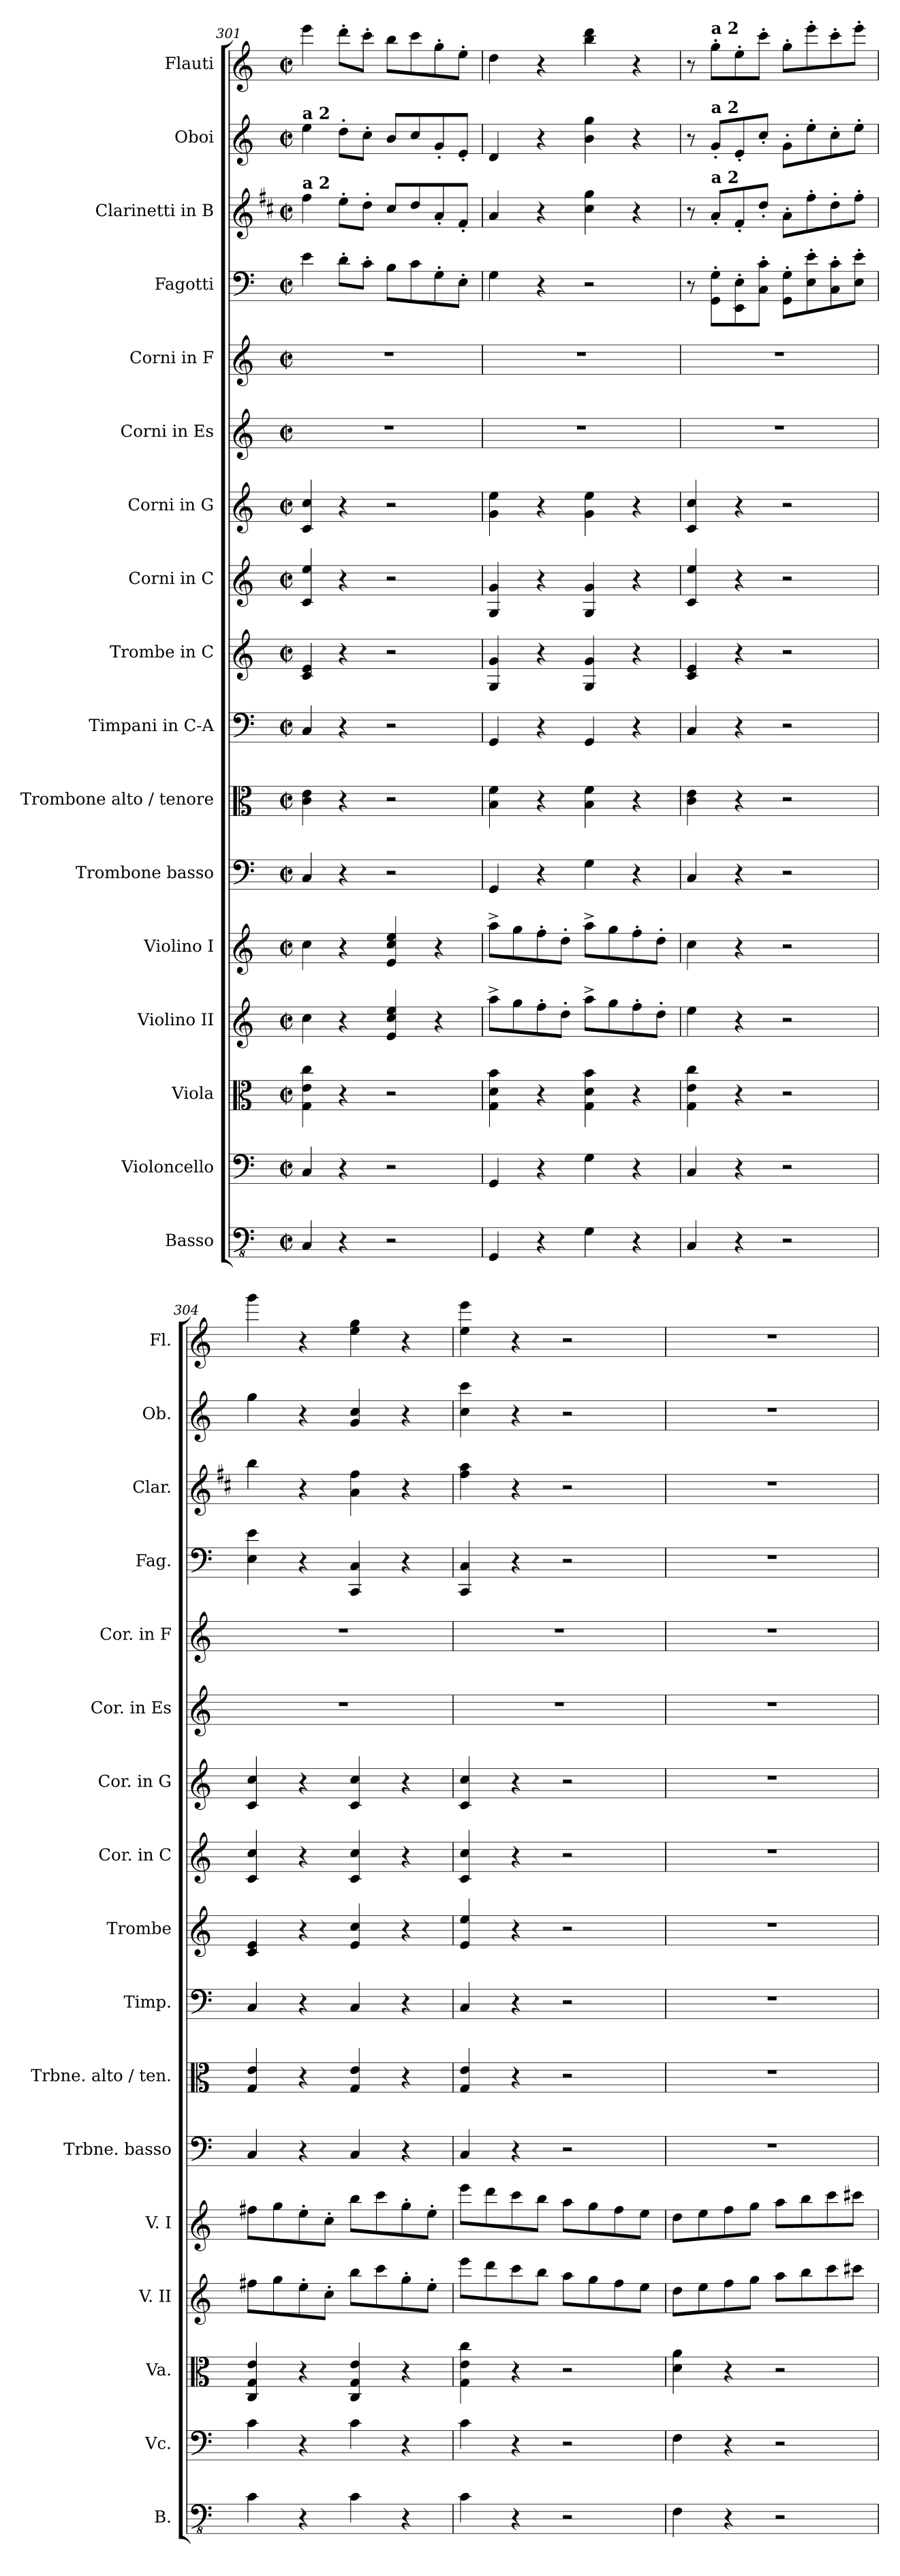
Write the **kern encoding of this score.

**kern	**kern	**kern	**kern	**kern	**kern	**kern	**kern	**kern	**kern	**kern	**kern	**kern	**kern	**kern	**kern	**kern
*part17	*part16	*part15	*part14	*part13	*part12	*part11	*part10	*part9	*part8	*part7	*part6	*part5	*part4	*part3	*part2	*part1
*staff17	*staff16	*staff15	*staff14	*staff13	*staff12	*staff11	*staff10	*staff9	*staff8	*staff7	*staff6	*staff5	*staff4	*staff3	*staff2	*staff1
*I"Basso	*I"Violoncello	*I"Viola	*I"Violino II	*I"Violino I	*I"Trombone basso	*I"Trombone alto / tenore	*I"Timpani in C-A	*I"Trombe in C	*I"Corni in C	*I"Corni in G	*I"Corni in Es	*I"Corni in F	*I"Fagotti	*I"Clarinetti in B	*I"Oboi	*I"Flauti
*I'B.	*I'Vc.	*I'Va.	*I'V. II	*I'V. I	*I'Trbne. basso	*I'Trbne. alto / ten.	*I'Timp.	*I'Trombe	*I'Cor. in C	*I'Cor. in G	*I'Cor. in Es	*I'Cor. in F	*I'Fag.	*I'Clar.	*I'Ob.	*I'Fl.
*clefFv4	*clefF4	*clefC3	*clefG2	*clefG2	*clefF4	*clefC3	*clefF4	*clefG2	*clefG2	*clefG2	*clefG2	*clefG2	*clefF4	*clefG2	*clefG2	*clefG2
*	*	*	*	*	*	*	*	*	*ITrd7c12	*ITrd3c5	*ITrd5c9	*ITrd4c7	*	*ITrd1c2	*	*
*k[]	*k[]	*k[]	*k[]	*k[]	*k[]	*k[]	*k[]	*k[]	*k[]	*k[f#]	*k[b-e-a-]	*k[b-]	*k[]	*k[]	*k[]	*k[]
*M2/2	*M2/2	*M2/2	*M2/2	*M2/2	*M2/2	*M2/2	*M2/2	*M2/2	*M2/2	*M2/2	*M2/2	*M2/2	*M2/2	*M2/2	*M2/2	*M2/2
*met(c|)	*met(c|)	*met(c|)	*met(c|)	*met(c|)	*met(c|)	*met(c|)	*met(c|)	*met(c|)	*met(c|)	*met(c|)	*met(c|)	*met(c|)	*met(c|)	*met(c|)	*met(c|)	*met(c|)
=301	=301	=301	=301	=301	=301	=301	=301	=301	=301	=301	=301	=301	=301	=301	=301	=301
!	!	!	!	!	!	!	!	!	!	!	!	!	!	!	!LO:TX:a:B:t=a 2	!
!	!	!	!	!	!	!	!	!	!	!	!	!	!	!LO:TX:a:B:t=a 2	!	!
4CC/	4C/	4G\ 4e\ 4cc\	4cc\	4cc\	4C/	4c\ 4e\	4C/	4c/ 4e/	4C/ 4e/	4G/ 4g/	1r	1r	4e\	4ee\	4ee\	4eee\
4r	4r	4r	4r	4r	4r	4r	4r	4r	4r	4r	.	.	8d'\L	8dd'\L	8dd'\L	8ddd'\L
.	.	.	.	.	.	.	.	.	.	.	.	.	8c'\J	8cc'\J	8cc'\J	8ccc'\J
2r	2r	2r	4e/ 4cc/ 4ee/	4e/ 4cc/ 4ee/	2r	2r	2r	2r	2r	2r	.	.	8B\L	8b/L	8b/L	8bb\L
.	.	.	.	.	.	.	.	.	.	.	.	.	8c\	8cc/	8cc/	8ccc\
.	.	.	4r	4r	.	.	.	.	.	.	.	.	8G'\	8g'/	8g'/	8gg'\
.	.	.	.	.	.	.	.	.	.	.	.	.	8E'\J	8e'/J	8e'/J	8ee'\J
=302	=302	=302	=302	=302	=302	=302	=302	=302	=302	=302	=302	=302	=302	=302	=302	=302
4GGG/	4GG/	4G\ 4d\ 4b\	8aa^\L	8aa^\L	4GG/	4B\ 4f\	4GG/	4G/ 4g/	4GG/ 4G/	4d\ 4b\	1r	1r	4G\	4g/	4d/	4dd\
.	.	.	8gg\	8gg\	.	.	.	.	.	.	.	.	.	.	.	.
4r	4r	4r	8ff'\	8ff'\	4r	4r	4r	4r	4r	4r	.	.	4r	4r	4r	4r
.	.	.	8dd'\J	8dd'\J	.	.	.	.	.	.	.	.	.	.	.	.
4GG\	4G\	4G\ 4d\ 4b\	8aa^\L	8aa^\L	4G\	4B\ 4f\	4GG/	4G/ 4g/	4GG/ 4G/	4d\ 4b\	.	.	2r	4b\ 4ff\	4b\ 4gg\	4bb\ 4ddd\
.	.	.	8gg\	8gg\	.	.	.	.	.	.	.	.	.	.	.	.
4r	4r	4r	8ff'\	8ff'\	4r	4r	4r	4r	4r	4r	.	.	.	4r	4r	4r
.	.	.	8dd'\J	8dd'\J	.	.	.	.	.	.	.	.	.	.	.	.
=303	=303	=303	=303	=303	=303	=303	=303	=303	=303	=303	=303	=303	=303	=303	=303	=303
4CC/	4C/	4G\ 4e\ 4cc\	4ee\	4cc\	4C/	4c\ 4e\	4C/	4c/ 4e/	4C/ 4e/	4G/ 4g/	1r	1r	8r	8r	8r	8r
!	!	!	!	!	!	!	!	!	!	!	!	!	!	!	!	!LO:TX:a:B:t=a 2
!	!	!	!	!	!	!	!	!	!	!	!	!	!	!	!LO:TX:a:B:t=a 2	!
!	!	!	!	!	!	!	!	!	!	!	!	!	!	!LO:TX:a:B:t=a 2	!	!
.	.	.	.	.	.	.	.	.	.	.	.	.	8GG\' 8G\'L	8g'/L	8g'/L	8gg'\L
4r	4r	4r	4r	4r	4r	4r	4r	4r	4r	4r	.	.	8EE\' 8E\'	8e'/	8e'/	8ee'\
.	.	.	.	.	.	.	.	.	.	.	.	.	8C\' 8c\'J	8cc'/J	8cc'/J	8ccc'\J
2r	2r	2r	2r	2r	2r	2r	2r	2r	2r	2r	.	.	8GG\' 8G\'L	8g'\L	8g'\L	8gg'\L
.	.	.	.	.	.	.	.	.	.	.	.	.	8E\' 8e\'	8ee'\	8ee'\	8eee'\
.	.	.	.	.	.	.	.	.	.	.	.	.	8C\' 8c\'	8cc'\	8cc'\	8ccc'\
.	.	.	.	.	.	.	.	.	.	.	.	.	8E\' 8e\'J	8ee'\J	8ee'\J	8eee'\J
!!LO:PB:g=z
=304	=304	=304	=304	=304	=304	=304	=304	=304	=304	=304	=304	=304	=304	=304	=304	=304
4C\	4c\	4C/ 4G/ 4e/	8ff#X\L	8ff#X\L	4C/	4G/ 4e/	4C/	4c/ 4e/	4C/ 4c/	4G/ 4g/	1r	1r	4E\ 4e\	4aa\	4gg\	4ggg\
.	.	.	8gg\	8gg\	.	.	.	.	.	.	.	.	.	.	.	.
4r	4r	4r	8ee'\	8ee'\	4r	4r	4r	4r	4r	4r	.	.	4r	4r	4r	4r
.	.	.	8cc'\J	8cc'\J	.	.	.	.	.	.	.	.	.	.	.	.
4C\	4c\	4C/ 4G/ 4e/	8bb\L	8bb\L	4C/	4G/ 4e/	4C/	4e/ 4cc/	4C/ 4c/	4G/ 4g/	.	.	4CC/ 4C/	4g\ 4ee\	4g/ 4cc/	4ee\ 4gg\
.	.	.	8ccc\	8ccc\	.	.	.	.	.	.	.	.	.	.	.	.
4r	4r	4r	8gg'\	8gg'\	4r	4r	4r	4r	4r	4r	.	.	4r	4r	4r	4r
.	.	.	8ee'\J	8ee'\J	.	.	.	.	.	.	.	.	.	.	.	.
=305	=305	=305	=305	=305	=305	=305	=305	=305	=305	=305	=305	=305	=305	=305	=305	=305
4C\	4c\	4G\ 4e\ 4cc\	8eee\L	8eee\L	4C/	4G/ 4e/	4C/	4e/ 4ee/	4C/ 4c/	4G/ 4g/	1r	1r	4CC/ 4C/	4ee\ 4gg\	4cc\ 4ccc\	4ee\ 4eee\
.	.	.	8ddd\	8ddd\	.	.	.	.	.	.	.	.	.	.	.	.
4r	4r	4r	8ccc\	8ccc\	4r	4r	4r	4r	4r	4r	.	.	4r	4r	4r	4r
.	.	.	8bb\J	8bb\J	.	.	.	.	.	.	.	.	.	.	.	.
2r	2r	2r	8aa\L	8aa\L	2r	2r	2r	2r	2r	2r	.	.	2r	2r	2r	2r
.	.	.	8gg\	8gg\	.	.	.	.	.	.	.	.	.	.	.	.
.	.	.	8ff\	8ff\	.	.	.	.	.	.	.	.	.	.	.	.
.	.	.	8ee\J	8ee\J	.	.	.	.	.	.	.	.	.	.	.	.
=306	=306	=306	=306	=306	=306	=306	=306	=306	=306	=306	=306	=306	=306	=306	=306	=306
4FF\	4F\	4d\ 4a\	8dd\L	8dd\L	1r	1r	1r	1r	1r	1r	1r	1r	1r	1r	1r	1r
.	.	.	8ee\	8ee\	.	.	.	.	.	.	.	.	.	.	.	.
4r	4r	4r	8ff\	8ff\	.	.	.	.	.	.	.	.	.	.	.	.
.	.	.	8gg\J	8gg\J	.	.	.	.	.	.	.	.	.	.	.	.
2r	2r	2r	8aa\L	8aa\L	.	.	.	.	.	.	.	.	.	.	.	.
.	.	.	8bb\	8bb\	.	.	.	.	.	.	.	.	.	.	.	.
.	.	.	8ccc\	8ccc\	.	.	.	.	.	.	.	.	.	.	.	.
.	.	.	8ccc#X\J	8ccc#X\J	.	.	.	.	.	.	.	.	.	.	.	.
=	=	=	=	=	=	=	=	=	=	=	=	=	=	=	=	=
*-	*-	*-	*-	*-	*-	*-	*-	*-	*-	*-	*-	*-	*-	*-	*-	*-
